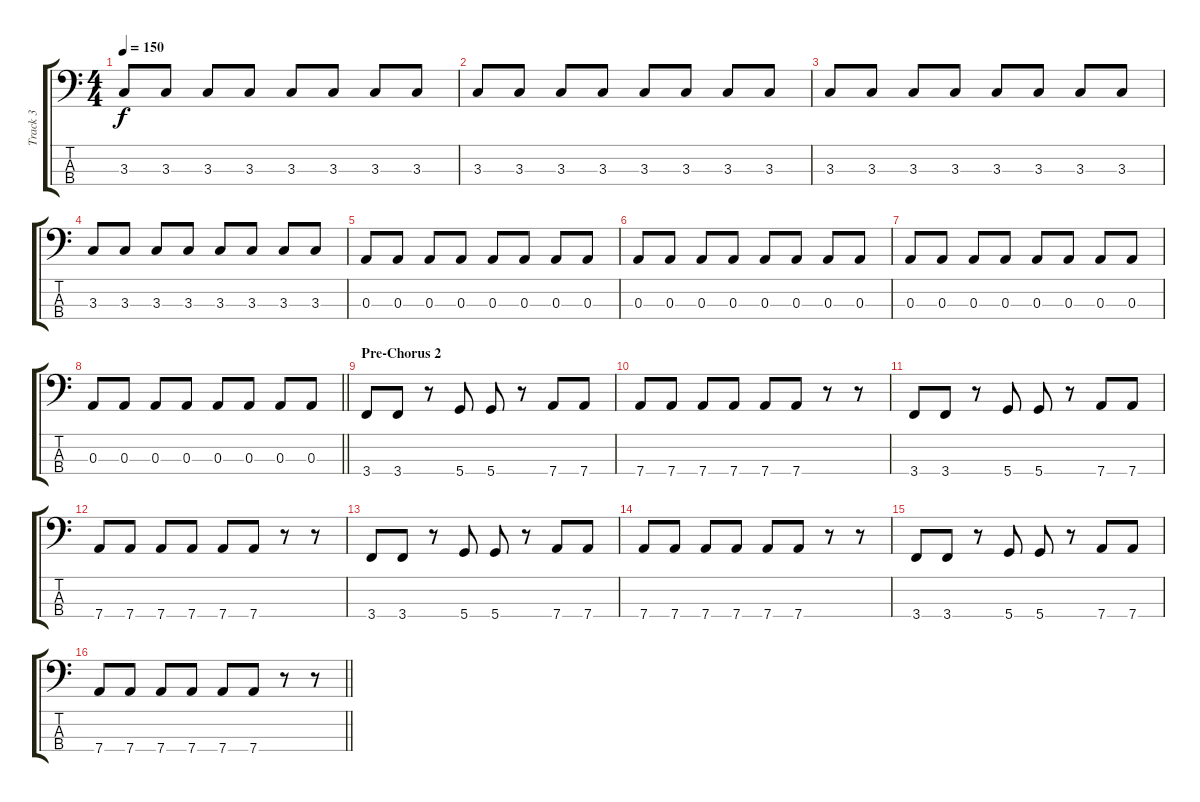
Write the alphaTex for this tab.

\track ("Track 3" "Track 3") {instrument electricbasspick}
\staff {score tabs}
\tuning (G2 D2 A1 D1) {hide}
\ts (4 4)
\tempo 150
\clef f4
\ks c
3.3.8{dy f} 3.3.8 3.3.8 3.3.8 3.3.8 3.3.8 3.3.8 3.3.8 |
3.3.8 3.3.8 3.3.8 3.3.8 3.3.8 3.3.8 3.3.8 3.3.8 |
3.3.8 3.3.8 3.3.8 3.3.8 3.3.8 3.3.8 3.3.8 3.3.8 |
3.3.8 3.3.8 3.3.8 3.3.8 3.3.8 3.3.8 3.3.8 3.3.8 |
0.3.8 0.3.8 0.3.8 0.3.8 0.3.8 0.3.8 0.3.8 0.3.8 |
0.3.8 0.3.8 0.3.8 0.3.8 0.3.8 0.3.8 0.3.8 0.3.8 |
0.3.8 0.3.8 0.3.8 0.3.8 0.3.8 0.3.8 0.3.8 0.3.8 |
\barLineRight lightlight
0.3.8 0.3.8 0.3.8 0.3.8 0.3.8 0.3.8 0.3.8 0.3.8 |
\section ("" "Pre-Chorus 2")
3.4.8 3.4.8 r.8 5.4.8 5.4.8 r.8 7.4.8 7.4.8 |
7.4.8 7.4.8 7.4.8 7.4.8 7.4.8 7.4.8 r.8 r.8 |
3.4.8 3.4.8 r.8 5.4.8 5.4.8 r.8 7.4.8 7.4.8 |
7.4.8 7.4.8 7.4.8 7.4.8 7.4.8 7.4.8 r.8 r.8 |
3.4.8 3.4.8 r.8 5.4.8 5.4.8 r.8 7.4.8 7.4.8 |
7.4.8 7.4.8 7.4.8 7.4.8 7.4.8 7.4.8 r.8 r.8 |
3.4.8 3.4.8 r.8 5.4.8 5.4.8 r.8 7.4.8 7.4.8 |
\barLineRight lightlight
7.4.8 7.4.8 7.4.8 7.4.8 7.4.8 7.4.8 r.8 r.8
